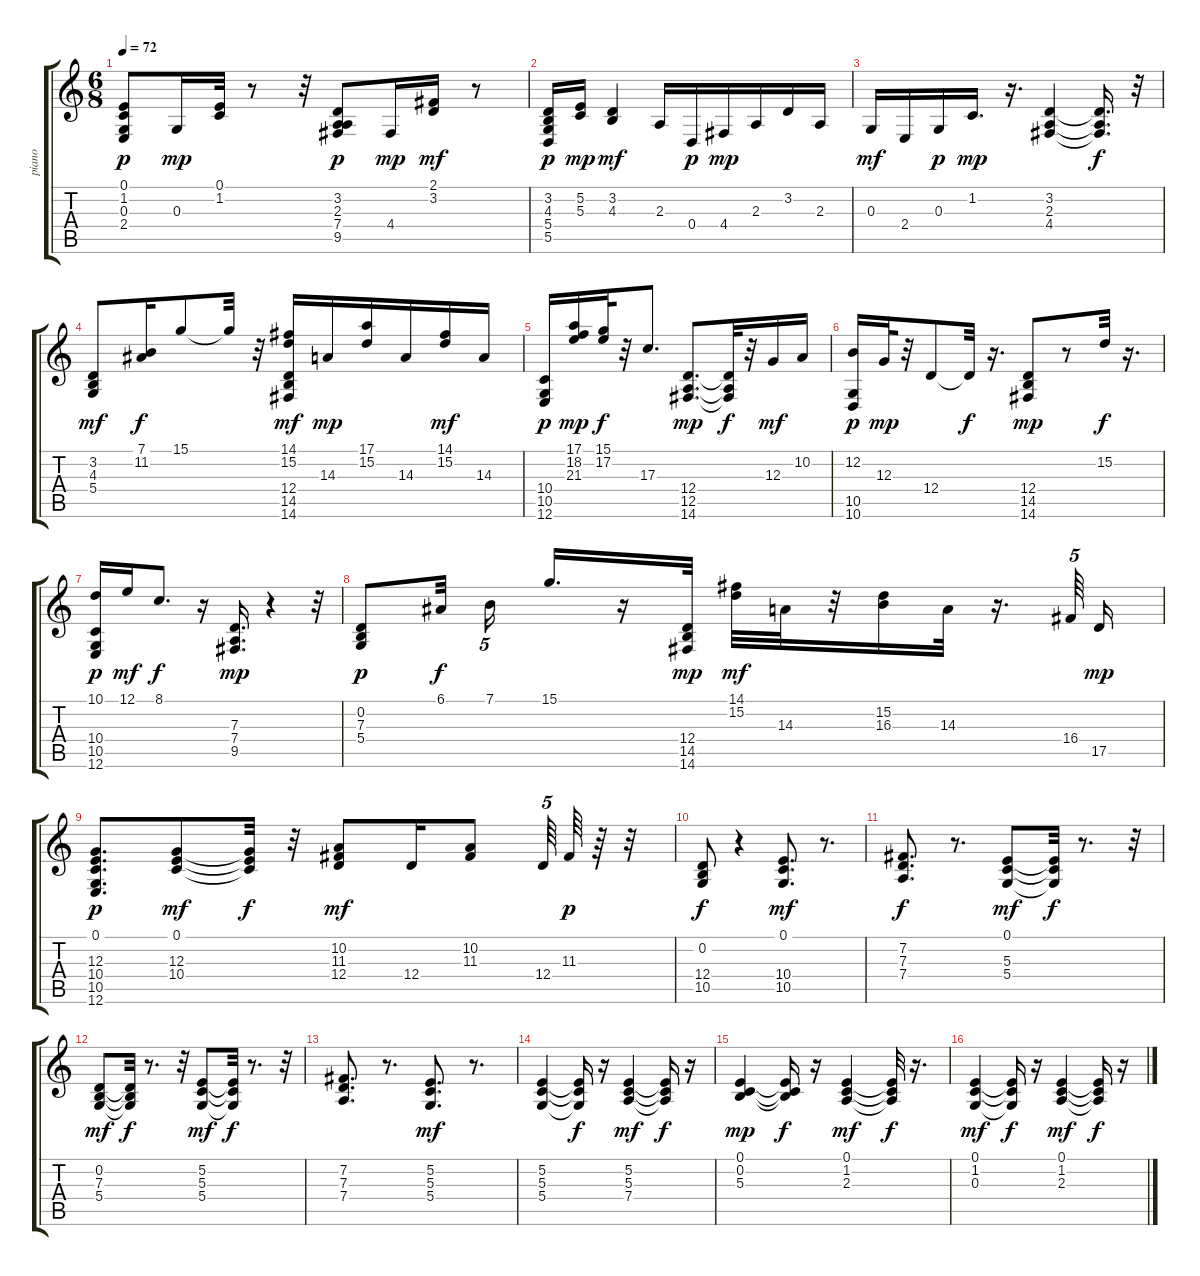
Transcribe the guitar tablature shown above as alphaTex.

\track ("piano" "piano") {instrument brightacousticpiano}
\staff {score tabs}
\tuning (E4 B3 G3 D3 A2 E2) {hide}
\ts (6 8)
\tempo 72
\clef g2
\ks c
(0.1 1.2 0.3 2.4).8{dy p} 0.3.16{dy mp} (0.1 1.2).32 r.8 r.32 (3.2 2.3 7.4 9.5).8{dy p} 4.4.16{dy mp} (2.1 3.2).16{dy mf} r.8 |
(3.2 4.3 5.4 5.5).16{dy p} (5.2 5.3).16{dy mp} (3.2 4.3).4{dy mf} 2.3.16 0.4.16{dy p} 4.4.16{dy mp} 2.3.16 3.2.16 2.3.16 |
0.3.16{dy mf} 2.4.16 0.3.16{dy p} 1.2.16{d dy mp} r.16{d} (3.2 2.3 4.4).4 (3.2{t} 2.3{t} 4.4{t}).16{d dy f} r.32 |
(3.2 4.3 5.4).8{dy mf} (7.1 11.2).16{dy f} 15.1.8 15.1{t}.32 r.32 (14.1 15.2 12.4 14.5 14.6).16{dy mf} 14.3.16{dy mp} (17.1 15.2).16 14.3.16 (14.1 15.2).16{dy mf} 14.3.16 |
(10.4 10.5 12.6).16{dy p} (17.1 18.2 21.3).16{dy mp} (15.1 17.2).32{dy f} r.32 17.3.8{d} (12.4 12.5 14.6).8{d dy mp} (12.4{t} 12.5{t} 14.6{t}).32{dy f} r.32 12.3.16{dy mf} 10.2.16 |
(12.2 10.5 10.6).16{dy p} 12.3.32{dy mp} r.32 12.4.8 12.4{t}.32{dy f} r.16{d} (12.4 14.5 14.6).8{dy mp} r.8 15.2.32{dy f} r.16{d} |
(10.1 10.4 10.5 12.6).16{dy p} 12.1.16{dy mf} 8.1.8{d dy f} r.16 (7.3 7.4 9.5).16{d dy mp} r.4 r.32 |
(0.2 7.3 5.4).8{dy p} 6.1.32{dy f beam splitsecondary} 7.1.16{tu (5 4)} 15.1.16{d} r.16 (12.4 14.5 14.6).32{dy mp} (14.1 15.2).32{dy mf} 14.3.32 r.32 (15.2 16.3).16 14.3.32 r.16{d} 16.4.64{tu (5 4)} 17.5.16{dy mp} |
(0.1 12.3 10.4 10.5 12.6).8{d dy p} (0.1 12.3 10.4).8{dy mf} (0.1{t} 12.3{t} 10.4{t}).32{dy f} r.32 (10.2 11.3 12.4).8{dy mf} 12.4.16 (10.2 11.3).8 12.4.64{tu (5 4)} 11.3.64{dy p} r.64 r.32 |
(0.2 12.4 10.5).8{dy f} r.4 (0.1 10.4 10.5).8{d dy mf} r.8{d} |
(7.2 7.3 7.4).8{d dy f} r.8{d} (0.1 5.3 5.4).8{dy mf} (0.1{t} 5.3{t} 5.4{t}).32{dy f} r.8{d} r.32 |
(0.2 7.3 5.4).8{dy mf} (0.2{t} 7.3{t} 5.4{t}).32{dy f} r.8{d} r.32 (5.2 5.3 5.4).8{dy mf} (5.2{t} 5.3{t} 5.4{t}).32{dy f} r.8{d} r.32 |
(7.2 7.3 7.4).8{d} r.8{d} (5.2 5.3 5.4).8{d dy mf} r.8{d} |
(5.2 5.3 5.4).4 (5.2{t} 5.3{t} 5.4{t}).16{dy f} r.16 (5.2 5.3 7.4).4{dy mf} (5.2{t} 5.3{t} 7.4{t}).16{dy f} r.16 |
(0.1 0.2 5.3).4{dy mp} (0.1{t} 0.2{t} 5.3{t}).16{dy f} r.16 (0.1 1.2 2.3).4{dy mf} (0.1{t} 1.2{t} 2.3{t}).32{dy f} r.16{d} |
(0.1 1.2 0.3).4{dy mf} (0.1{t} 1.2{t} 0.3{t}).16{dy f} r.16 (0.1 1.2 2.3).4{dy mf} (0.1{t} 1.2{t} 2.3{t}).16{dy f} r.16
